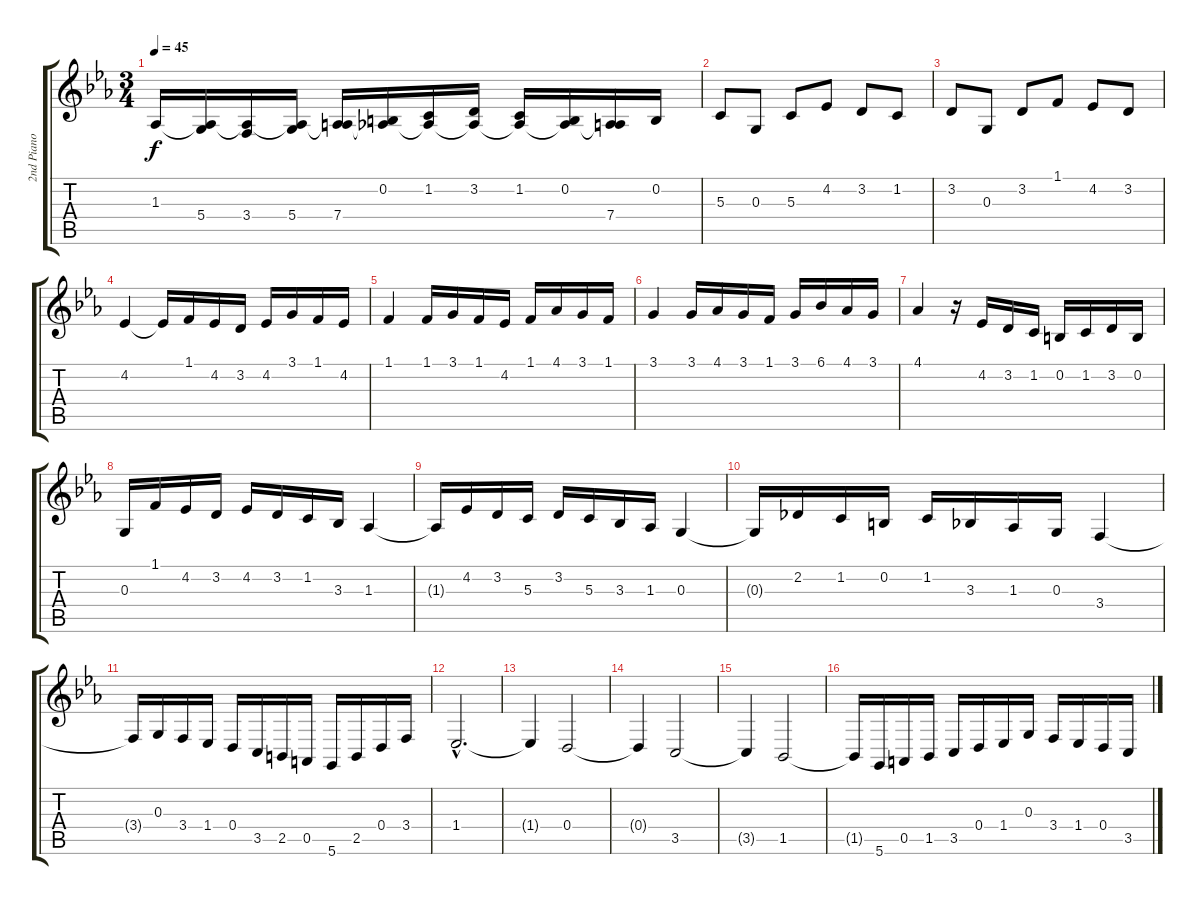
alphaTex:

\track ("2nd Piano" "2nd Piano") {instrument acousticgrandpiano}
\staff {score tabs}
\tuning (E4 B3 G3 D3 A2 D2) {hide}
\ts (3 4)
\tempo 45
\clef g2
\ks eb
1.3.16{dy f} (1.3{t} 5.4).16 (1.3{t} 3.4).16 (1.3{t} 5.4).16 (1.3{t} 7.4).16 (0.2 1.3{t}).16 (1.2 1.3{t}).16 (3.2 1.3{t}).16 (1.2 1.3{t}).16 (0.2 1.3{t}).16 (1.3{t} 7.4).16 0.2.16 |
5.3.8 0.3.8 5.3.8 4.2.8 3.2.8 1.2.8 |
3.2.8 0.3.8 3.2.8 1.1.8 4.2.8 3.2.8 |
4.2.4 4.2{t}.16 1.1.16 4.2.16 3.2.16 4.2.16 3.1.16 1.1.16 4.2.16 |
1.1.4 1.1.16 3.1.16 1.1.16 4.2.16 1.1.16 4.1.16 3.1.16 1.1.16 |
3.1.4 3.1.16 4.1.16 3.1.16 1.1.16 3.1.16 6.1.16 4.1.16 3.1.16 |
4.1.4 r.16 4.2.16 3.2.16 1.2.16 0.2.16 1.2.16 3.2.16 0.2.16 |
0.3.16 1.1.16 4.2.16 3.2.16 4.2.16 3.2.16 1.2.16 3.3.16 1.3.4 |
1.3{t}.16 4.2.16 3.2.16 5.3.16 3.2.16 5.3.16 3.3.16 1.3.16 0.3.4 |
0.3{t}.16 2.2.16 1.2.16 0.2.16 1.2.16 3.3.16 1.3.16 0.3.16 3.4.4 |
3.4{t}.16 0.3.16 3.4.16 1.4.16 0.4.16 3.5.16 2.5.16 0.5.16 5.6.16 2.5.16 0.4.16 3.4.16 |
1.4{hac}.2{d} |
1.4{t}.4 0.4.2 |
0.4{t}.4 3.5.2 |
3.5{t}.4 1.5.2 |
1.5{t}.16 5.6.16 0.5.16 1.5.16 3.5.16 0.4.16 1.4.16 0.3.16 3.4.16 1.4.16 0.4.16 3.5.16
